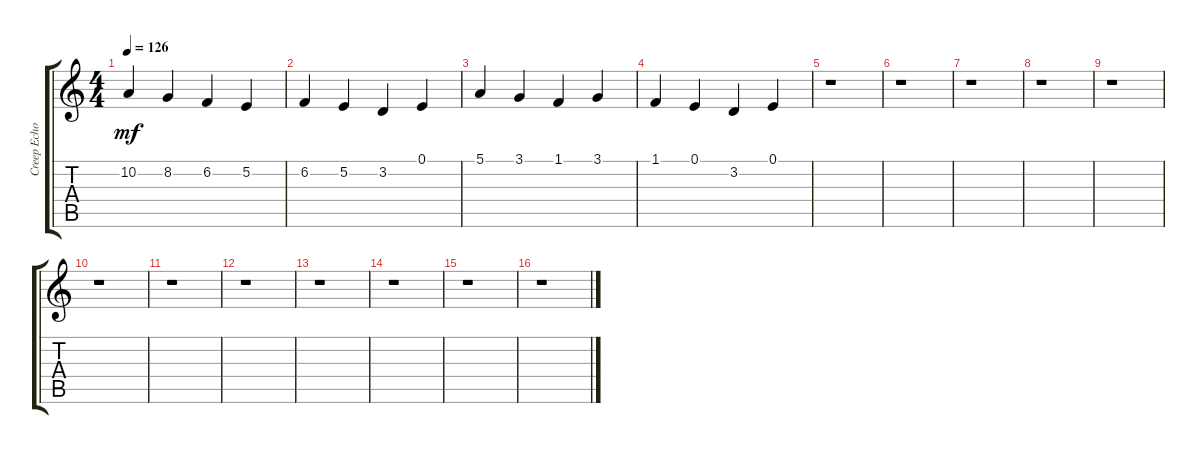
\track ("Creep Echo" "Creep Echo") {instrument synthvoice}
\staff {score tabs}
\tuning (E4 B3 G3 D3 A2 E2) {hide}
\ts (4 4)
\tempo 126
\clef g2
\ks c
10.2.4{dy mf} 8.2.4 6.2.4 5.2.4 |
6.2.4 5.2.4 3.2.4 0.1.4 |
5.1.4 3.1.4 1.1.4 3.1.4 |
1.1.4 0.1.4 3.2.4 0.1.4 |
r.1 |
r.1 |
r.1 |
r.1 |
r.1 |
r.1 |
r.1 |
r.1 |
r.1 |
r.1 |
r.1 |
r.1
